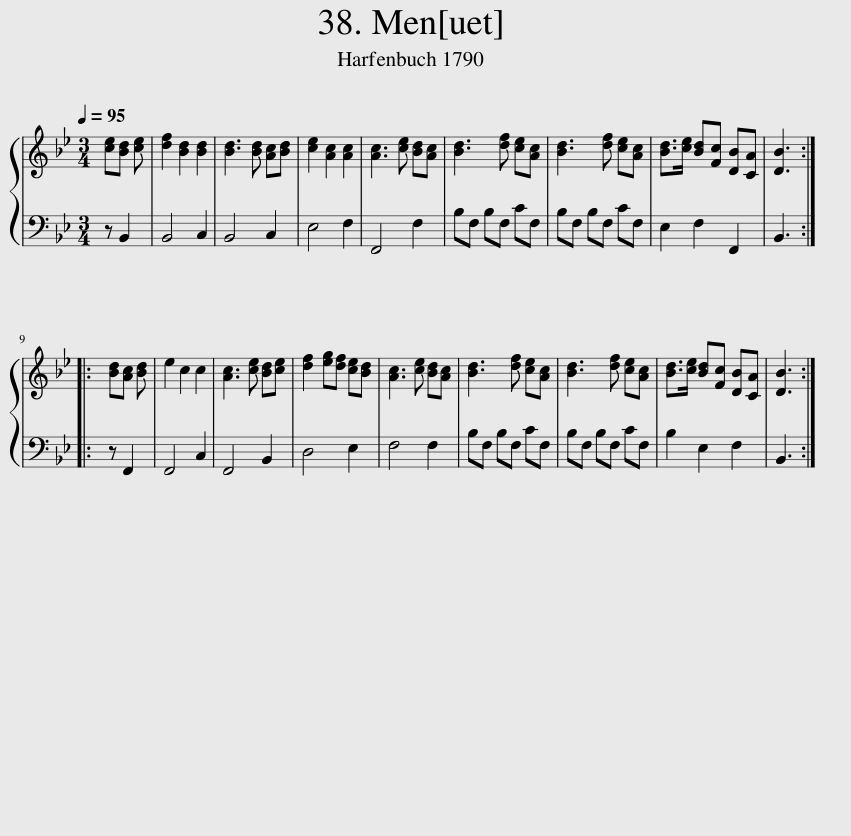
X:1
%%score { 1 | 2 }
L:1/8
Q:1/4=95
M:3/4
I:linebreak $
K:Bb
V:1 treble
V:2 bass
V:1
 [ce][Bd] [ce] | [df]2 [Bd]2 [Bd]2 | [Bd]3 [Bd] [Ac][Bd] | [ce]2 [Ac]2 [Ac]2 | [Ac]3 [ce] [Bd][Ac] | %5
 [Bd]3 [df] [ce][Ac] | [Bd]3 [df] [ce][Ac] | [Bd]>[ce] [Bd][Fc] [DB][CA] | [DB]3 ::$ [Bd][Ac] [Bd] | %10
 e2 c2 c2 | [Ac]3 [ce] [Bd][ce] | [df]2 [eg][df] [ce][Bd] | [Ac]3 [ce] [Bd][Ac] | [Bd]3 [df] [ce][Ac] | %15
 [Bd]3 [df] [ce][Ac] | [Bd]>[ce] [Bd][Fc] [DB][CA] | [DB]3 :| %18
V:2
 z B,,2 | B,,4 C,2 | B,,4 C,2 | E,4 F,2 | F,,4 F,2 | %5
 B,F, B,F, CF, | B,F, B,F, CF, | E,2 F,2 F,,2 | B,,3 ::$ z F,,2 | %10
 F,,4 C,2 | F,,4 B,,2 | D,4 E,2 | F,4 F,2 | B,F, B,F, CF, | %15
 B,F, B,F, CF, | B,2 E,2 F,2 | B,,3 :| %18
